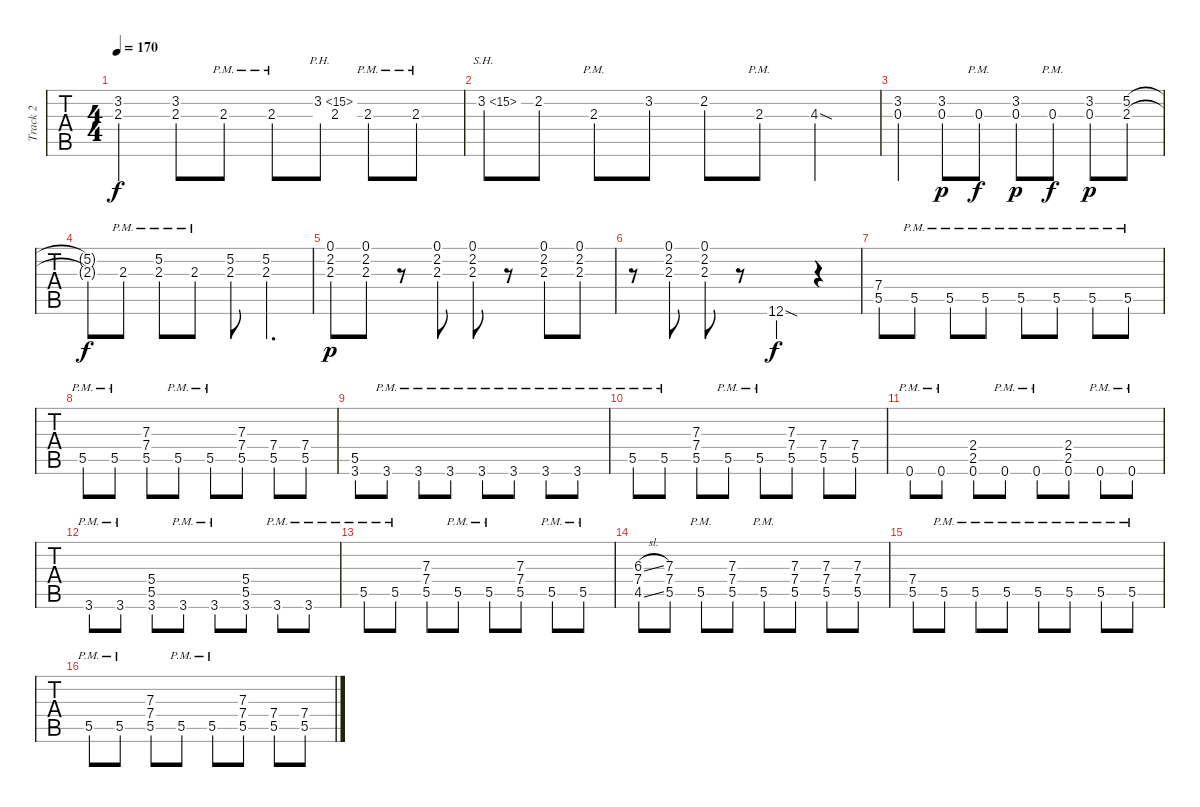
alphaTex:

\track ("Track 2" "Track 2") {instrument distortionguitar}
\staff {tabs}
\tuning (E4 B3 G3 D3 A2 E2) {hide}
\ts (4 4)
\tempo 170
\clef g2
\ks c
(3.2 2.3).4{dy f} (3.2 2.3).8 2.3{pm}.8 2.3{pm}.8 (3.2{ph 12} 2.3).8 2.3{pm}.8 2.3{pm}.8 |
3.2{sh 12}.8 2.2.8 2.3{pm}.8 3.2.8 2.2.8 2.3{pm}.8 4.3{sod}.4 |
(3.2 0.3).4 (3.2 0.3).8{dy p} 0.3{pm}.8{dy f} (3.2 0.3).8{dy p} 0.3{pm}.8{dy f} (3.2 0.3).8{dy p} (5.2 2.3).8 |
(5.2{t} 2.3{t}).8{dy f} 2.3{pm}.8 (5.2 2.3{pm}).8 2.3{pm}.8 (5.2 2.3).8 (5.2 2.3).4{d} |
(0.1 2.2 2.3).8{dy p} (0.1 2.2 2.3).8 r.8 (0.1 2.2 2.3).8 (0.1 2.2 2.3).8 r.8 (0.1 2.2 2.3).8 (0.1 2.2 2.3).8 |
r.8 (0.1 2.2 2.3).8 (0.1 2.2 2.3).8 r.8 12.6{sod}.4{dy f} r.4 |
(7.4 5.5).8 5.5{pm}.8 5.5{pm}.8 5.5{pm}.8 5.5{pm}.8 5.5{pm}.8 5.5{pm}.8 5.5{pm}.8 |
5.5{pm}.8 5.5{pm}.8 (7.3 7.4 5.5).8 5.5{pm}.8 5.5{pm}.8 (7.3 7.4 5.5).8 (7.4 5.5).8 (7.4 5.5).8 |
(5.5 3.6).8 3.6{pm}.8 3.6{pm}.8 3.6{pm}.8 3.6{pm}.8 3.6{pm}.8 3.6{pm}.8 3.6{pm}.8 |
5.5{pm}.8 5.5{pm}.8 (7.3 7.4 5.5).8 5.5{pm}.8 5.5{pm}.8 (7.3 7.4 5.5).8 (7.4 5.5).8 (7.4 5.5).8 |
0.6{pm}.8 0.6{pm}.8 (2.4 2.5 0.6).8 0.6{pm}.8 0.6{pm}.8 (2.4 2.5 0.6).8 0.6{pm}.8 0.6{pm}.8 |
3.6{pm}.8 3.6{pm}.8 (5.4 5.5 3.6).8 3.6{pm}.8 3.6{pm}.8 (5.4 5.5 3.6).8 3.6{pm}.8 3.6{pm}.8 |
5.5{pm}.8 5.5{pm}.8 (7.3 7.4 5.5).8 5.5{pm}.8 5.5{pm}.8 (7.3 7.4 5.5).8 5.5{pm}.8 5.5{pm}.8 |
(6.3{sl} 7.4 4.5{sl}).8 (7.3 7.4 5.5).8 5.5{pm}.8 (7.3 7.4 5.5).8 5.5{pm}.8 (7.3 7.4 5.5).8 (7.3 7.4 5.5).8 (7.3 7.4 5.5).8 |
(7.4 5.5).8 5.5{pm}.8 5.5{pm}.8 5.5{pm}.8 5.5{pm}.8 5.5{pm}.8 5.5{pm}.8 5.5{pm}.8 |
5.5{pm}.8 5.5{pm}.8 (7.3 7.4 5.5).8 5.5{pm}.8 5.5{pm}.8 (7.3 7.4 5.5).8 (7.4 5.5).8 (7.4 5.5).8
